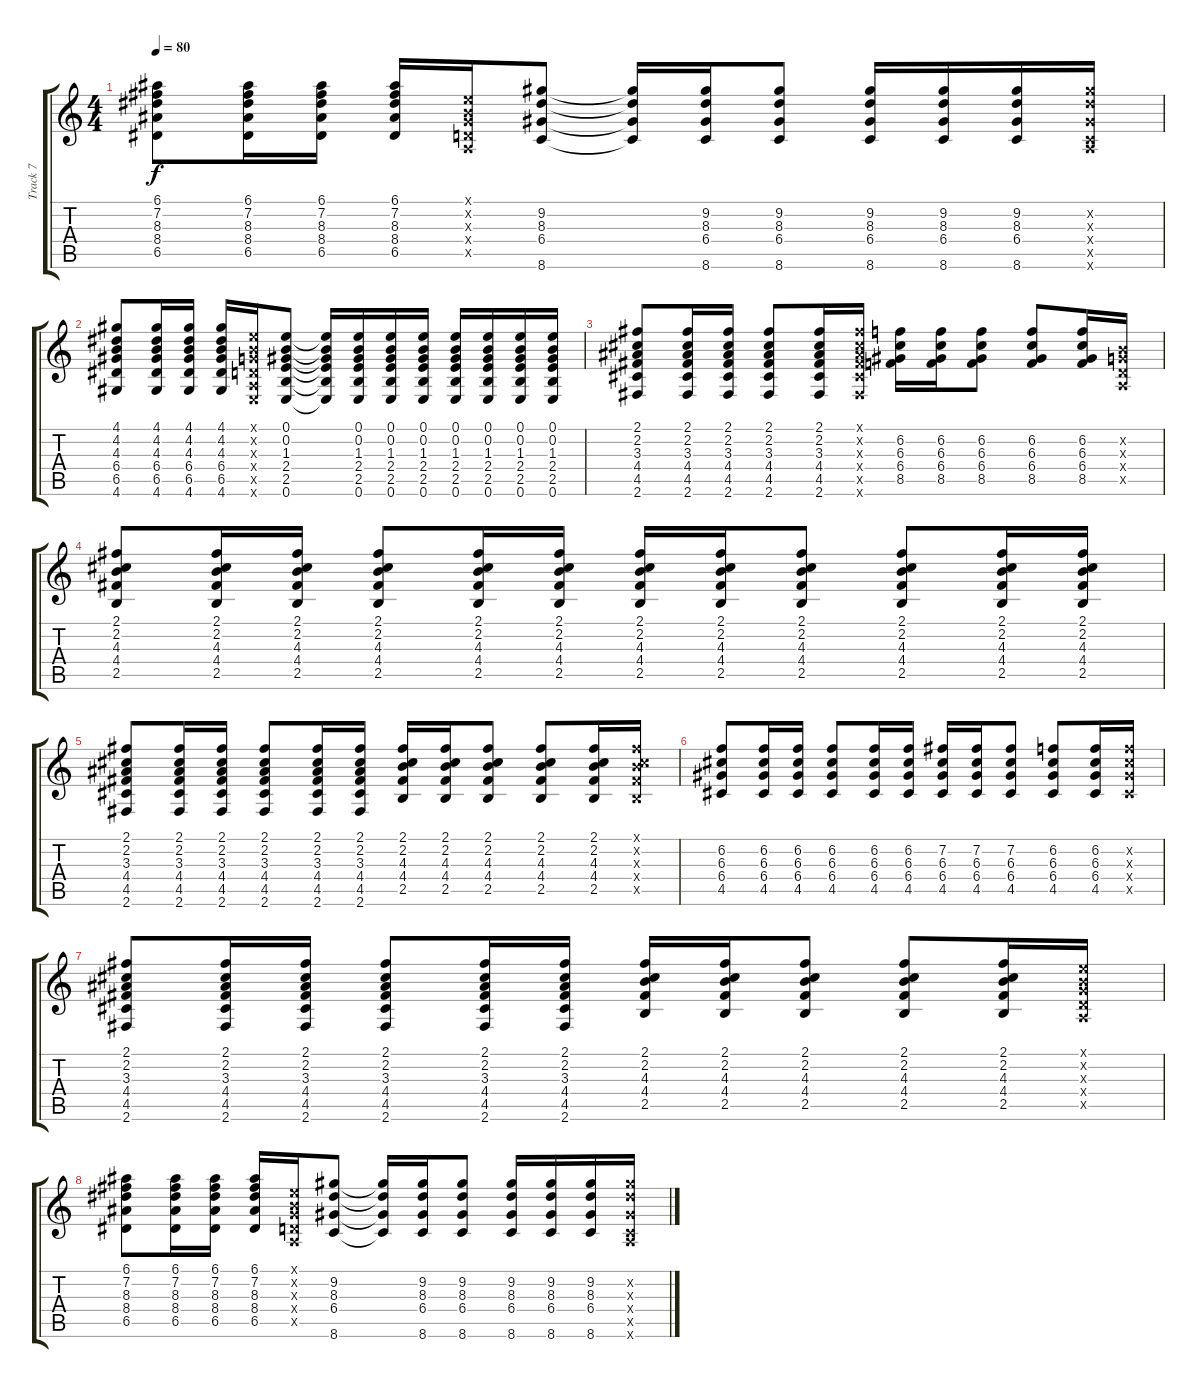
\track ("Track 7" "Track 7") {instrument acousticguitarsteel}
\staff {score tabs}
\tuning (E4 B3 G3 D3 A2 E2) {hide}
\ts (4 4)
\tempo 80
\clef g2
\ks c
(6.1 7.2 8.3 8.4 6.5).8{dy f} (6.1 7.2 8.3 8.4 6.5).16 (6.1 7.2 8.3 8.4 6.5).16 (6.1 7.2 8.3 8.4 6.5).16 (0.1{x} 0.2{x} 0.3{x} 0.4{x} 0.5{x}).16 (9.2 8.3 6.4 8.6).8 (9.2{t} 8.3{t} 6.4{t} 8.6{t}).16 (9.2 8.3 6.4 8.6).16 (9.2 8.3 6.4 8.6).8 (9.2 8.3 6.4 8.6).16 (9.2 8.3 6.4 8.6).16 (9.2 8.3 6.4 8.6).16 (9.2{x} 8.3{x} 6.4{x} 0.5{x} 8.6{x}).16 |
(4.1 4.2 4.3 6.4 6.5 4.6).8 (4.1 4.2 4.3 6.4 6.5 4.6).16 (4.1 4.2 4.3 6.4 6.5 4.6).16 (4.1 4.2 4.3 6.4 6.5 4.6).16 (0.1{x} 0.2{x} 0.3{x} 0.4{x} 0.5{x} 0.6{x}).16 (0.1 0.2 1.3 2.4 2.5 0.6).8 (0.1{t} 0.2{t} 1.3{t} 2.4{t} 2.5{t} 0.6{t}).16 (0.1 0.2 1.3 2.4 2.5 0.6).16 (0.1 0.2 1.3 2.4 2.5 0.6).16 (0.1 0.2 1.3 2.4 2.5 0.6).16 (0.1 0.2 1.3 2.4 2.5 0.6).16 (0.1 0.2 1.3 2.4 2.5 0.6).16 (0.1 0.2 1.3 2.4 2.5 0.6).16 (0.1 0.2 1.3 2.4 2.5 0.6).16 |
(2.1 2.2 3.3 4.4 4.5 2.6).8 (2.1 2.2 3.3 4.4 4.5 2.6).16 (2.1 2.2 3.3 4.4 4.5 2.6).16 (2.1 2.2 3.3 4.4 4.5 2.6).8 (2.1 2.2 3.3 4.4 4.5 2.6).16 (2.1{x} 2.2{x} 3.3{x} 4.4{x} 4.5{x} 2.6{x}).16 (6.2 6.3 6.4 8.5).16 (6.2 6.3 6.4 8.5).16 (6.2 6.3 6.4 8.5).8 (6.2 6.3 6.4 8.5).8 (6.2 6.3 6.4 8.5).16 (0.2{x} 0.3{x} 0.4{x} 0.5{x}).16 |
(2.1 2.2 4.3 4.4 2.5).8 (2.1 2.2 4.3 4.4 2.5).16 (2.1 2.2 4.3 4.4 2.5).16 (2.1 2.2 4.3 4.4 2.5).8 (2.1 2.2 4.3 4.4 2.5).16 (2.1 2.2 4.3 4.4 2.5).16 (2.1 2.2 4.3 4.4 2.5).16 (2.1 2.2 4.3 4.4 2.5).16 (2.1 2.2 4.3 4.4 2.5).8 (2.1 2.2 4.3 4.4 2.5).8 (2.1 2.2 4.3 4.4 2.5).16 (2.1 2.2 4.3 4.4 2.5).16 |
(2.1 2.2 3.3 4.4 4.5 2.6).8 (2.1 2.2 3.3 4.4 4.5 2.6).16 (2.1 2.2 3.3 4.4 4.5 2.6).16 (2.1 2.2 3.3 4.4 4.5 2.6).8 (2.1 2.2 3.3 4.4 4.5 2.6).16 (2.1 2.2 3.3 4.4 4.5 2.6).16 (2.1 2.2 4.3 4.4 2.5).16 (2.1 2.2 4.3 4.4 2.5).16 (2.1 2.2 4.3 4.4 2.5).8 (2.1 2.2 4.3 4.4 2.5).8 (2.1 2.2 4.3 4.4 2.5).16 (2.1{x} 2.2{x} 4.3{x} 4.4{x} 2.5{x}).16 |
(6.2 6.3 6.4 4.5).8 (6.2 6.3 6.4 4.5).16 (6.2 6.3 6.4 4.5).16 (6.2 6.3 6.4 4.5).8 (6.2 6.3 6.4 4.5).16 (6.2 6.3 6.4 4.5).16 (7.2 6.3 6.4 4.5).16 (7.2 6.3 6.4 4.5).16 (7.2 6.3 6.4 4.5).8 (6.2 6.3 6.4 4.5).8 (6.2 6.3 6.4 4.5).16 (6.2{x} 6.3{x} 6.4{x} 4.5{x}).16 |
(2.1 2.2 3.3 4.4 4.5 2.6).8 (2.1 2.2 3.3 4.4 4.5 2.6).16 (2.1 2.2 3.3 4.4 4.5 2.6).16 (2.1 2.2 3.3 4.4 4.5 2.6).8 (2.1 2.2 3.3 4.4 4.5 2.6).16 (2.1 2.2 3.3 4.4 4.5 2.6).16 (2.1 2.2 4.3 4.4 2.5).16 (2.1 2.2 4.3 4.4 2.5).16 (2.1 2.2 4.3 4.4 2.5).8 (2.1 2.2 4.3 4.4 2.5).8 (2.1 2.2 4.3 4.4 2.5).16 (0.1{x} 0.2{x} 0.3{x} 0.4{x} 0.5{x}).16 |
(6.1 7.2 8.3 8.4 6.5).8 (6.1 7.2 8.3 8.4 6.5).16 (6.1 7.2 8.3 8.4 6.5).16 (6.1 7.2 8.3 8.4 6.5).16 (0.1{x} 0.2{x} 0.3{x} 0.4{x} 0.5{x}).16 (9.2 8.3 6.4 8.6).8 (9.2{t} 8.3{t} 6.4{t} 8.6{t}).16 (9.2 8.3 6.4 8.6).16 (9.2 8.3 6.4 8.6).8 (9.2 8.3 6.4 8.6).16 (9.2 8.3 6.4 8.6).16 (9.2 8.3 6.4 8.6).16 (9.2{x} 8.3{x} 6.4{x} 0.5{x} 8.6{x}).16
